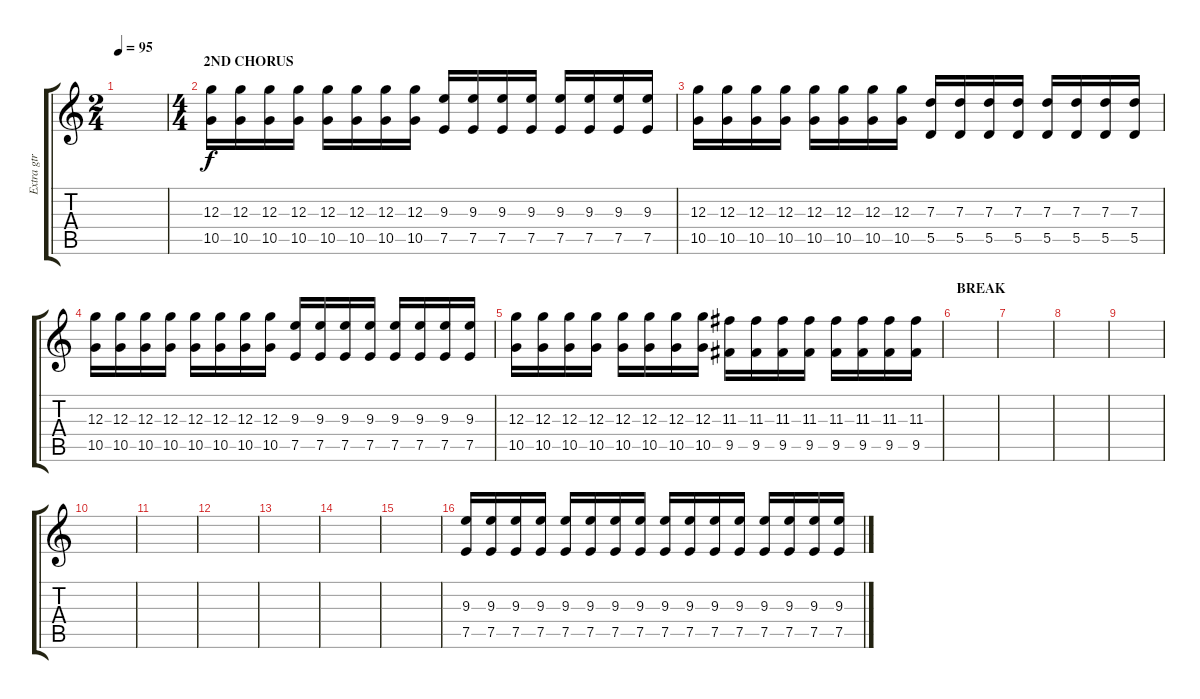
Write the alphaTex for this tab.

\track ("Extra gtr" "Extra gtr") {instrument distortionguitar}
\staff {score tabs}
\tuning (E4 B3 G3 D3 A2 E2) {hide}
\ts (2 4)
\tempo 95
\clef g2
\ks c
|
\ts (4 4)
\section ("" "2ND CHORUS")
(12.3 10.5).16 (12.3 10.5).16 (12.3 10.5).16 (12.3 10.5).16 (12.3 10.5).16 (12.3 10.5).16 (12.3 10.5).16 (12.3 10.5).16 (9.3 7.5).16 (9.3 7.5).16 (9.3 7.5).16 (9.3 7.5).16 (9.3 7.5).16 (9.3 7.5).16 (9.3 7.5).16 (9.3 7.5).16 |
(12.3 10.5).16 (12.3 10.5).16 (12.3 10.5).16 (12.3 10.5).16 (12.3 10.5).16 (12.3 10.5).16 (12.3 10.5).16 (12.3 10.5).16 (7.3 5.5).16 (7.3 5.5).16 (7.3 5.5).16 (7.3 5.5).16 (7.3 5.5).16 (7.3 5.5).16 (7.3 5.5).16 (7.3 5.5).16 |
(12.3 10.5).16 (12.3 10.5).16 (12.3 10.5).16 (12.3 10.5).16 (12.3 10.5).16 (12.3 10.5).16 (12.3 10.5).16 (12.3 10.5).16 (9.3 7.5).16 (9.3 7.5).16 (9.3 7.5).16 (9.3 7.5).16 (9.3 7.5).16 (9.3 7.5).16 (9.3 7.5).16 (9.3 7.5).16 |
(12.3 10.5).16 (12.3 10.5).16 (12.3 10.5).16 (12.3 10.5).16 (12.3 10.5).16 (12.3 10.5).16 (12.3 10.5).16 (12.3 10.5).16 (11.3 9.5).16 (11.3 9.5).16 (11.3 9.5).16 (11.3 9.5).16 (11.3 9.5).16 (11.3 9.5).16 (11.3 9.5).16 (11.3 9.5).16 |
\section ("" "BREAK")
|
|
|
|
|
|
|
|
|
|
(9.3 7.5).16 (9.3 7.5).16 (9.3 7.5).16 (9.3 7.5).16 (9.3 7.5).16 (9.3 7.5).16 (9.3 7.5).16 (9.3 7.5).16 (9.3 7.5).16 (9.3 7.5).16 (9.3 7.5).16 (9.3 7.5).16 (9.3 7.5).16 (9.3 7.5).16 (9.3 7.5).16 (9.3 7.5).16
